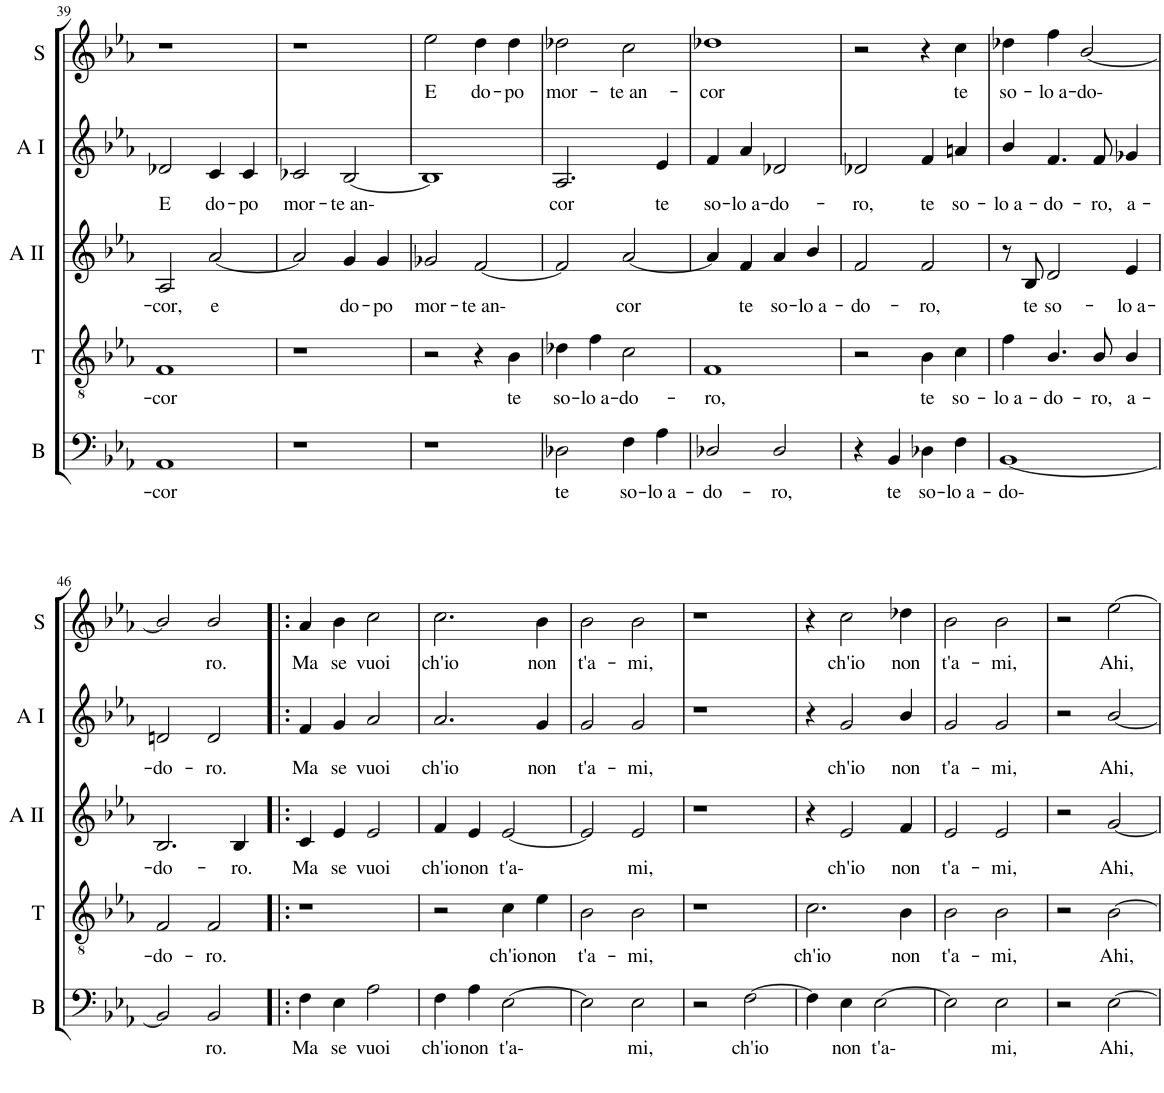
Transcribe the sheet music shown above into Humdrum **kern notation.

**kern	**text	**kern	**text	**kern	**text	**kern	**text	**kern	**text
*part5	*part5	*part4	*part4	*part3	*part3	*part2	*part2	*part1	*part1
*staff5	*staff5	*staff4	*staff4	*staff3	*staff3	*staff2	*staff2	*staff1	*staff1
*I"B	*	*I"T	*	*I"A II	*	*I"A I	*	*I"S	*
*I'B	*	*I'T	*	*I'A II	*	*I'A I	*	*I'S	*
!!LO:PB:g=z
*clefF4	*	*clefGv2	*	*clefG2	*	*clefG2	*	*clefG2	*
*k[b-e-a-]	*	*k[b-e-a-]	*	*k[b-e-a-]	*	*k[b-e-a-]	*	*k[b-e-a-]	*
*E-:	*	*E-:	*	*E-:	*	*E-:	*	*E-:	*
*M4/4	*	*M4/4	*	*M4/4	*	*M4/4	*	*M4/4	*
*met(c)	*	*met(c)	*	*met(c)	*	*met(c)	*	*met(c)	*
=39	=39	=39	=39	=39	=39	=39	=39	=39	=39
!	!LO:LY:b	!	!LO:LY:b	!	!LO:LY:b	!	!LO:LY:b	!	!
1AA-	-cor	1F	-cor	2A-/	-cor,	2d-X/	E	1r	.
!	!	!	!	!	!LO:LY:b	!	!LO:LY:b	!	!
.	.	.	.	[2a-/	e	4c/	do-	.	.
!	!	!	!	!	!	!	!LO:LY:b	!	!
.	.	.	.	.	.	4c/	-po	.	.
=40	=40	=40	=40	=40	=40	=40	=40	=40	=40
!	!	!	!	!	!	!	!LO:LY:b	!	!
1r	.	1r	.	2a-/]	.	2c-X/	mor-	1r	.
!	!	!	!	!	!LO:LY:b	!	!LO:LY:b	!	!
.	.	.	.	4g/	do-	[2B-/	-te an-	.	.
!	!	!	!	!	!LO:LY:b	!	!	!	!
.	.	.	.	4g/	-po	.	.	.	.
=41	=41	=41	=41	=41	=41	=41	=41	=41	=41
!	!	!	!	!	!LO:LY:b	!	!	!	!LO:LY:b
1r	.	2r	.	2g-X/	mor-	1B-]	.	2ee-\	E
!	!	!	!	!	!LO:LY:b	!	!	!	!LO:LY:b
.	.	4r	.	[2f/	-te an-	.	.	4dd\	do-
!	!	!	!LO:LY:b	!	!	!	!	!	!LO:LY:b
.	.	4B-\	te	.	.	.	.	4dd\	-po
=42	=42	=42	=42	=42	=42	=42	=42	=42	=42
!	!LO:LY:b	!	!LO:LY:b	!	!	!	!LO:LY:b	!	!LO:LY:b
2D-X\	te	4d-X\	so-	2f/]	.	2.A-/	cor	2dd-X\	mor-
!	!	!	!LO:LY:b	!	!	!	!	!	!
.	.	4f\	-lo a-	.	.	.	.	.	.
!	!LO:LY:b	!	!LO:LY:b	!	!LO:LY:b	!	!	!	!LO:LY:b
4F\	so-	2c\	-do-	[2a-/	cor	.	.	2cc\	-te an-
!	!LO:LY:b	!	!	!	!	!	!LO:LY:b	!	!
4A-\	-lo a-	.	.	.	.	4e-/	te	.	.
=43	=43	=43	=43	=43	=43	=43	=43	=43	=43
!	!LO:LY:b	!	!LO:LY:b	!	!	!	!LO:LY:b	!	!LO:LY:b
2D-X/	-do-	1F	-ro,	4a-/]	.	4f/	so-	1dd-X	-cor
!	!	!	!	!	!LO:LY:b	!	!LO:LY:b	!	!
.	.	.	.	4f/	te	4a-/	-lo a-	.	.
!	!LO:LY:b	!	!	!	!LO:LY:b	!	!LO:LY:b	!	!
2D-/	-ro,	.	.	4a-/	so-	2d-X/	-do-	.	.
!	!	!	!	!	!LO:LY:b	!	!	!	!
.	.	.	.	4b-/	-lo a-	.	.	.	.
=44	=44	=44	=44	=44	=44	=44	=44	=44	=44
!	!	!	!	!	!LO:LY:b	!	!LO:LY:b	!	!
4r	.	2r	.	2f/	-do-	2d-X/	-ro,	2r	.
!	!LO:LY:b	!	!	!	!	!	!	!	!
4BB-/	te	.	.	.	.	.	.	.	.
!	!LO:LY:b	!	!LO:LY:b	!	!LO:LY:b	!	!LO:LY:b	!	!
4D-X\	so-	4B-\	te	2f/	-ro,	4f/	te	4r	.
!	!LO:LY:b	!	!LO:LY:b	!	!	!	!LO:LY:b	!	!LO:LY:b
4F\	-lo a-	4c\	so-	.	.	4an/	so-	4cc\	te
=45	=45	=45	=45	=45	=45	=45	=45	=45	=45
!	!LO:LY:b	!	!LO:LY:b	!	!	!	!LO:LY:b	!	!LO:LY:b
[1BB-	-do-	4f\	-lo a-	8r	.	4b-/	-lo a-	4dd-X\	so-
!	!	!	!	!	!LO:LY:b	!	!	!	!
.	.	.	.	8B-/	te	.	.	.	.
!	!	!	!LO:LY:b	!	!LO:LY:b	!	!LO:LY:b	!	!LO:LY:b
.	.	4.B-/	-do-	2d/	so-	4.f/	-do-	4ff\	-lo a-
!	!	!	!	!	!	!	!	!	!LO:LY:b
.	.	.	.	.	.	.	.	[2b-/	-do-
!	!	!	!LO:LY:b	!	!	!	!LO:LY:b	!	!
.	.	8B-/	-ro,	.	.	8f/	-ro,	.	.
!	!	!	!LO:LY:b	!	!LO:LY:b	!	!LO:LY:b	!	!
.	.	4B-/	a-	4e-/	-lo a-	4g-X/	a-	.	.
!!LO:LB:g=z
=46	=46	=46	=46	=46	=46	=46	=46	=46	=46
!	!	!	!LO:LY:b	!	!LO:LY:b	!	!LO:LY:b	!	!
2BB-/]	.	2F/	-do-	2.B-/	-do-	2dn/	-do-	2b-/]	.
!	!LO:LY:b	!	!LO:LY:b	!	!	!	!LO:LY:b	!	!LO:LY:b
2BB-/	ro.	2F/	-ro.	.	.	2d/	-ro.	2b-/	ro.
!	!	!	!	!	!LO:LY:b	!	!	!	!
.	.	.	.	4B-/	-ro.	.	.	.	.
=47!|:	=47!|:	=47!|:	=47!|:	=47!|:	=47!|:	=47!|:	=47!|:	=47!|:	=47!|:
!	!LO:LY:b	!	!	!	!LO:LY:b	!	!LO:LY:b	!	!LO:LY:b
4F\	Ma	1r	.	4c/	Ma	4f/	Ma	4a-/	Ma
!	!LO:LY:b	!	!	!	!LO:LY:b	!	!LO:LY:b	!	!LO:LY:b
4E-\	se	.	.	4e-/	se	4g/	se	4b-\	se
!	!LO:LY:b	!	!	!	!LO:LY:b	!	!LO:LY:b	!	!LO:LY:b
2A-\	vuoi	.	.	2e-/	vuoi	2a-/	vuoi	2cc\	vuoi
=48	=48	=48	=48	=48	=48	=48	=48	=48	=48
!	!LO:LY:b	!	!	!	!LO:LY:b	!	!LO:LY:b	!	!LO:LY:b
4F\	ch'io	2r	.	4f/	ch'io	2.a-/	ch'io	2.cc\	ch'io
!	!LO:LY:b	!	!	!	!LO:LY:b	!	!	!	!
4A-\	non	.	.	4e-/	non	.	.	.	.
!	!LO:LY:b	!	!LO:LY:b	!	!LO:LY:b	!	!	!	!
[2E-\	t'a-	4c\	ch'io	[2e-/	t'a-	.	.	.	.
!	!	!	!LO:LY:b	!	!	!	!LO:LY:b	!	!LO:LY:b
.	.	4e-\	non	.	.	4g/	non	4b-\	non
=49	=49	=49	=49	=49	=49	=49	=49	=49	=49
!	!	!	!LO:LY:b	!	!	!	!LO:LY:b	!	!LO:LY:b
2E-\]	.	2B-\	t'a-	2e-/]	.	2g/	t'a-	2b-\	t'a-
!	!LO:LY:b	!	!LO:LY:b	!	!LO:LY:b	!	!LO:LY:b	!	!LO:LY:b
2E-\	mi,	2B-\	-mi,	2e-/	mi,	2g/	-mi,	2b-\	-mi,
=50	=50	=50	=50	=50	=50	=50	=50	=50	=50
2r	.	1r	.	1r	.	1r	.	1r	.
!	!LO:LY:b	!	!	!	!	!	!	!	!
[2F\	ch'io	.	.	.	.	.	.	.	.
=51	=51	=51	=51	=51	=51	=51	=51	=51	=51
!	!	!	!LO:LY:b	!	!	!	!	!	!
4F\]	.	2.c\	ch'io	4r	.	4r	.	4r	.
!	!LO:LY:b	!	!	!	!LO:LY:b	!	!LO:LY:b	!	!LO:LY:b
4E-\	non	.	.	2e-/	ch'io	2g/	ch'io	2cc\	ch'io
!	!LO:LY:b	!	!	!	!	!	!	!	!
[2E-\	t'a-	.	.	.	.	.	.	.	.
!	!	!	!LO:LY:b	!	!LO:LY:b	!	!LO:LY:b	!	!LO:LY:b
.	.	4B-\	non	4f/	non	4b-/	non	4dd-X\	non
=52	=52	=52	=52	=52	=52	=52	=52	=52	=52
!	!	!	!LO:LY:b	!	!LO:LY:b	!	!LO:LY:b	!	!LO:LY:b
2E-\]	.	2B-\	t'a-	2e-/	t'a-	2g/	t'a-	2b-\	t'a-
!	!LO:LY:b	!	!LO:LY:b	!	!LO:LY:b	!	!LO:LY:b	!	!LO:LY:b
2E-\	mi,	2B-\	-mi,	2e-/	-mi,	2g/	-mi,	2b-\	-mi,
=53	=53	=53	=53	=53	=53	=53	=53	=53	=53
2r	.	2r	.	2r	.	2r	.	2r	.
!	!LO:LY:b	!	!LO:LY:b	!	!LO:LY:b	!	!LO:LY:b	!	!LO:LY:b
[2E-\	Ahi,	[2B-\	Ahi,	[2g/	Ahi,	[2b-/	Ahi,	[2ee-\	Ahi,
=	=	=	=	=	=	=	=	=	=
*-	*-	*-	*-	*-	*-	*-	*-	*-	*-
